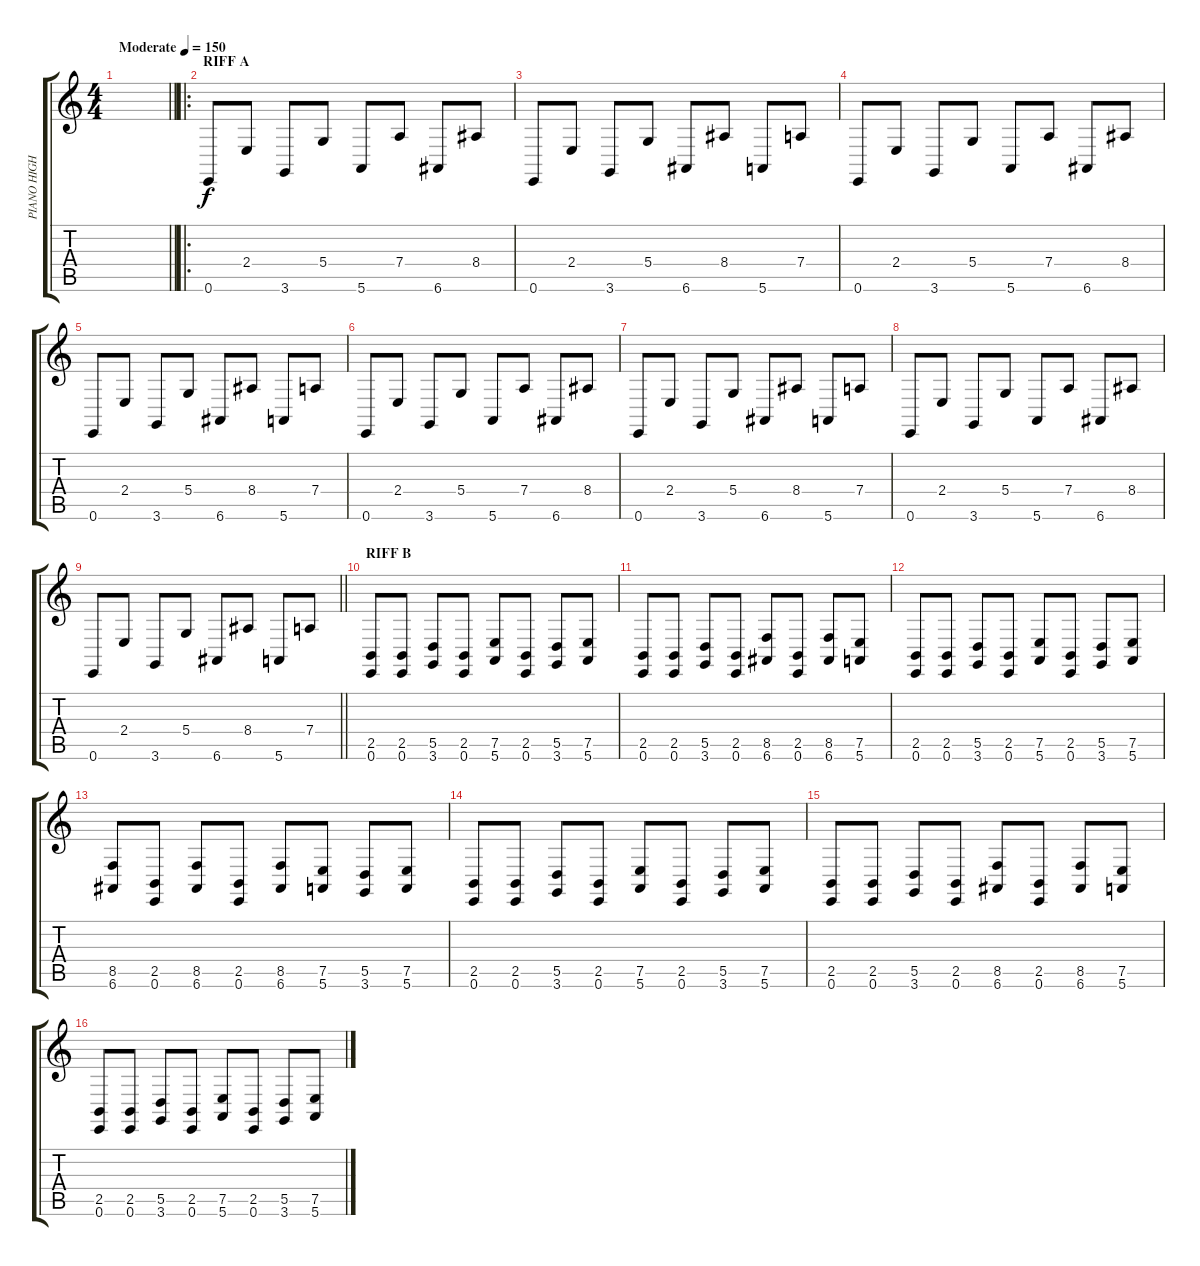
\track ("PIANO HIGHER" "PIANO HIGH") {instrument acousticgrandpiano}
\staff {score tabs}
\tuning (E4 B3 G3 D3 A2 E2) {hide}
\ts (4 4)
\tempo (150 "Moderate")
\clef g2
\barLineRight lightlight
\ks c
|
\ro
\section ("" "RIFF A")
0.6.8 2.4.8 3.6.8 5.4.8 5.6.8 7.4.8 6.6.8 8.4.8 |
0.6.8 2.4.8 3.6.8 5.4.8 6.6.8 8.4.8 5.6.8 7.4.8 |
0.6.8 2.4.8 3.6.8 5.4.8 5.6.8 7.4.8 6.6.8 8.4.8 |
0.6.8 2.4.8 3.6.8 5.4.8 6.6.8 8.4.8 5.6.8 7.4.8 |
0.6.8 2.4.8 3.6.8 5.4.8 5.6.8 7.4.8 6.6.8 8.4.8 |
0.6.8 2.4.8 3.6.8 5.4.8 6.6.8 8.4.8 5.6.8 7.4.8 |
0.6.8 2.4.8 3.6.8 5.4.8 5.6.8 7.4.8 6.6.8 8.4.8 |
\barLineRight lightlight
0.6.8 2.4.8 3.6.8 5.4.8 6.6.8 8.4.8 5.6.8 7.4.8 |
\section ("" "RIFF B")
(2.5 0.6).8 (2.5 0.6).8 (5.5 3.6).8 (2.5 0.6).8 (7.5 5.6).8 (2.5 0.6).8 (5.5 3.6).8 (7.5 5.6).8 |
(2.5 0.6).8 (2.5 0.6).8 (5.5 3.6).8 (2.5 0.6).8 (8.5 6.6).8 (2.5 0.6).8 (8.5 6.6).8 (7.5 5.6).8 |
(2.5 0.6).8 (2.5 0.6).8 (5.5 3.6).8 (2.5 0.6).8 (7.5 5.6).8 (2.5 0.6).8 (5.5 3.6).8 (7.5 5.6).8 |
(8.5 6.6).8 (2.5 0.6).8 (8.5 6.6).8 (2.5 0.6).8 (8.5 6.6).8 (7.5 5.6).8 (5.5 3.6).8 (7.5 5.6).8 |
(2.5 0.6).8 (2.5 0.6).8 (5.5 3.6).8 (2.5 0.6).8 (7.5 5.6).8 (2.5 0.6).8 (5.5 3.6).8 (7.5 5.6).8 |
(2.5 0.6).8 (2.5 0.6).8 (5.5 3.6).8 (2.5 0.6).8 (8.5 6.6).8 (2.5 0.6).8 (8.5 6.6).8 (7.5 5.6).8 |
(2.5 0.6).8 (2.5 0.6).8 (5.5 3.6).8 (2.5 0.6).8 (7.5 5.6).8 (2.5 0.6).8 (5.5 3.6).8 (7.5 5.6).8
